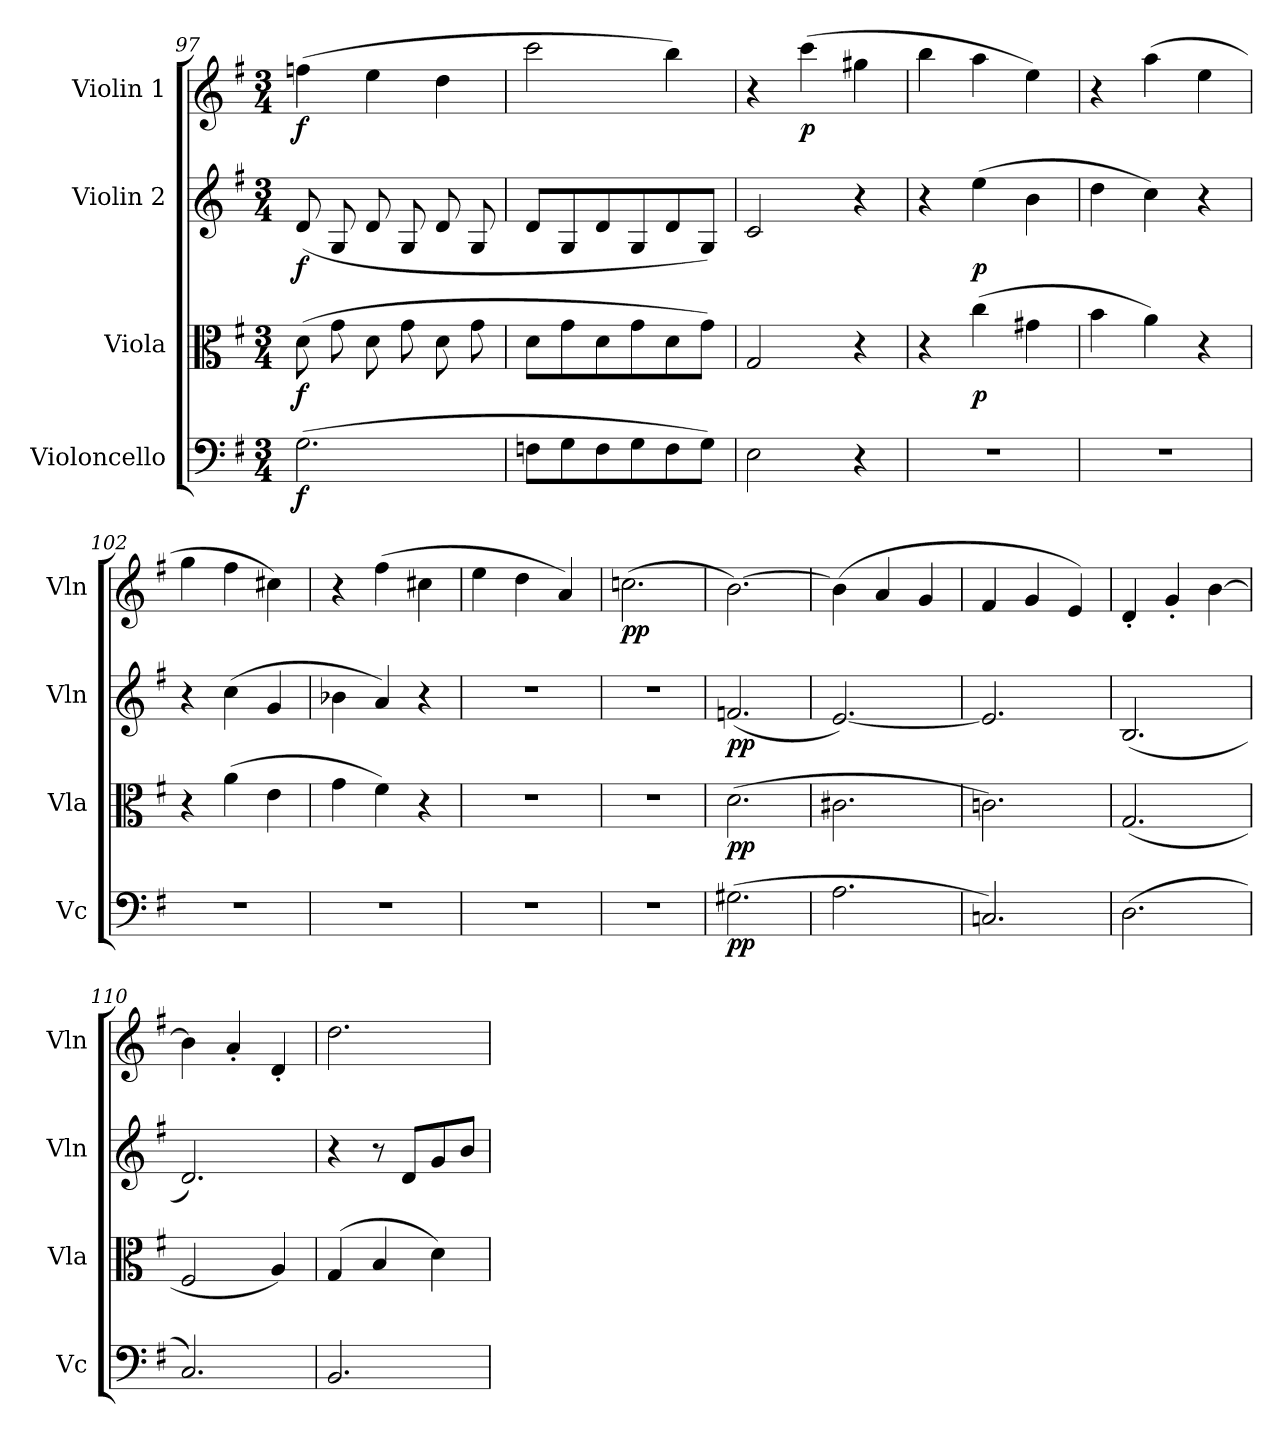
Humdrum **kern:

**kern	**dynam	**kern	**dynam	**kern	**dynam	**kern	**dynam
*part4	*part4	*part3	*part3	*part2	*part2	*part1	*part1
*staff4	*staff4	*staff3	*staff3	*staff2	*staff2	*staff1	*staff1
*I"Violoncello	*	*I"Viola	*	*I"Violin 2	*	*I"Violin 1	*
*I'Vc	*	*I'Vla	*	*I'Vln	*	*I'Vln	*
*clefF4	*	*clefC3	*	*clefG2	*	*clefG2	*
*k[f#]	*	*k[f#]	*	*k[f#]	*	*k[f#]	*
*M3/4	*	*M3/4	*	*M3/4	*	*M3/4	*
=97	=97	=97	=97	=97	=97	=97	=97
!	!LO:DY:b	!	!LO:DY:b	!	!LO:DY:b	!	!LO:DY:b
(2.G\	f	(8d\	f	(8d/	f	(4ffn\	f
.	.	8g\	.	8G/	.	.	.
.	.	8d\	.	8d/	.	4ee\	.
.	.	8g\	.	8G/	.	.	.
.	.	8d\	.	8d/	.	4dd\	.
.	.	8g\	.	8G/	.	.	.
=98	=98	=98	=98	=98	=98	=98	=98
8Fn\L	.	8d\	.	8d/	.	2ccc\	.
8G\	.	8g\	.	8G/	.	.	.
8F\	.	8d\	.	8d/	.	.	.
8G\	.	8g\	.	8G/	.	.	.
8F\	.	8d\	.	8d/	.	4bb\)	.
8G\J)	.	8g\J)	.	8G/J)	.	.	.
!!LO:LB:g=z
=99	=99	=99	=99	=99	=99	=99	=99
2E\	.	2G/	.	2c/	.	4r	.
!	!	!	!	!	!	!	!LO:DY:b
.	.	.	.	.	.	(4ccc\	p
4r	.	4r	.	4r	.	4gg#X\	.
=100	=100	=100	=100	=100	=100	=100	=100
2.r	.	4r	.	4r	.	4bb\	.
!	!	!	!LO:DY:b	!	!LO:DY:b	!	!
.	.	(4cc\	p	(4ee\	p	4aa\	.
.	.	4g#X\	.	4b\	.	4ee\)	.
!!LO:PB:g=z
=101	=101	=101	=101	=101	=101	=101	=101
2.r	.	4b\	.	4dd\	.	4r	.
.	.	4a\)	.	4cc\)	.	(4aa\	.
.	.	4r	.	4r	.	4ee\	.
=102	=102	=102	=102	=102	=102	=102	=102
2.r	.	4r	.	4r	.	4gg\	.
.	.	(4a\	.	(4cc\	.	4ff#\	.
.	.	4e\	.	4g/	.	4cc#X\)	.
=103	=103	=103	=103	=103	=103	=103	=103
2.r	.	4g\	.	4b-X\	.	4r	.
.	.	4f#\)	.	4a/)	.	(4ff#\	.
.	.	4r	.	4r	.	4cc#X\	.
=104	=104	=104	=104	=104	=104	=104	=104
2.r	.	2.r	.	2.r	.	4ee\	.
.	.	.	.	.	.	4dd\	.
.	.	.	.	.	.	4a/)	.
=105	=105	=105	=105	=105	=105	=105	=105
!	!	!	!	!	!	!	!LO:DY:b
2.r	.	2.r	.	2.r	.	(2.ccn\	pp
=106	=106	=106	=106	=106	=106	=106	=106
!	!LO:DY:b	!	!LO:DY:b	!	!LO:DY:b	!	!
(2.G#X\	pp	(2.d\	pp	(2.fn/	pp	[2.b\)	.
=107	=107	=107	=107	=107	=107	=107	=107
2.A\	.	2.c#X\	.	[2.e/)	.	(4b\]	.
.	.	.	.	.	.	4a/	.
.	.	.	.	.	.	4g/	.
=108	=108	=108	=108	=108	=108	=108	=108
2.Cn/)	.	2.cn\)	.	2.e/]	.	4f#/	.
.	.	.	.	.	.	4g/	.
.	.	.	.	.	.	4e/)	.
=109	=109	=109	=109	=109	=109	=109	=109
(2.D\	.	(2.G/	.	(2.B/	.	4d'/	.
.	.	.	.	.	.	4g'/	.
.	.	.	.	.	.	[4b\	.
=110	=110	=110	=110	=110	=110	=110	=110
2.C/)	.	2F#/	.	2.d/)	.	4b\]	.
.	.	.	.	.	.	4a'/	.
.	.	4A/)	.	.	.	4d'/	.
=111	=111	=111	=111	=111	=111	=111	=111
2.BB/	.	(4G/	.	4r	.	2.dd\	.
.	.	4B/	.	8r	.	.	.
.	.	.	.	8d/L	.	.	.
.	.	4d\)	.	8g/	.	.	.
.	.	.	.	8b/J	.	.	.
=	=	=	=	=	=	=	=
*-	*-	*-	*-	*-	*-	*-	*-
